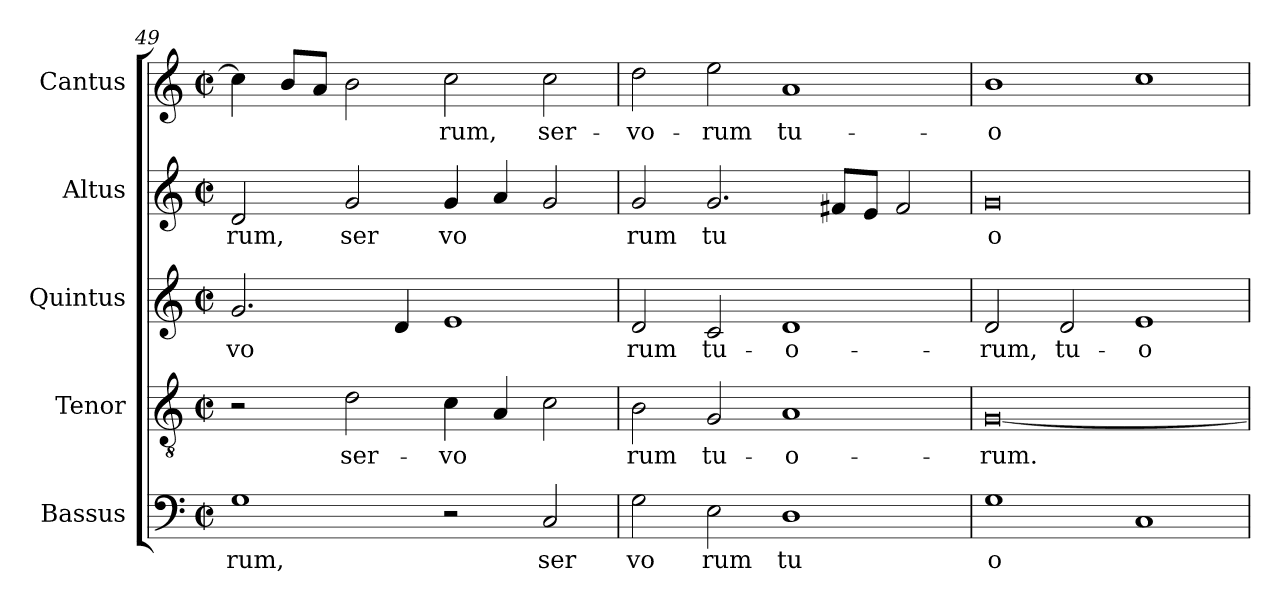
**kern	**text	**kern	**text	**kern	**text	**kern	**text	**kern	**text
*part5	*part5	*part4	*part4	*part3	*part3	*part2	*part2	*part1	*part1
*staff5	*staff5	*staff4	*staff4	*staff3	*staff3	*staff2	*staff2	*staff1	*staff1
*I"Bassus	*	*I"Tenor	*	*I"Quintus	*	*I"Altus	*	*I"Cantus	*
*clefF4	*	*clefGv2	*	*clefG2	*	*clefG2	*	*clefG2	*
*k[]	*	*k[]	*	*k[]	*	*k[]	*	*k[]	*
*C:	*	*C:	*	*C:	*	*C:	*	*C:	*
*M2/2	*	*M2/2	*	*M2/2	*	*M2/2	*	*M2/2	*
*met(c|)	*	*met(c|)	*	*met(c|)	*	*met(c|)	*	*met(c|)	*
=49	=49	=49	=49	=49	=49	=49	=49	=49	=49
!	!LO:LY:b:cj	!	!	!	!LO:LY:b:cj	!	!LO:LY:b:cj	!	!LO:LY:b:cj
1G	rum,	2r	.	2.g/	-vo-	2d/	rum,	4cc\]	--
!	!	!	!	!	!	!	!	!	!LO:LY:b:cj
.	.	.	.	.	.	.	.	8b/L	--
!	!	!	!	!	!	!	!	!	!LO:LY:b:cj
.	.	.	.	.	.	.	.	8a/J	--
!	!	!	!LO:LY:b:cj	!	!	!	!LO:LY:b:cj	!	!LO:LY:b:cj
.	.	2d\	ser-	.	.	2g/	ser	2b\	--
!	!	!	!	!	!LO:LY:b:cj	!	!	!	!
.	.	.	.	4d/	--	.	.	.	.
!	!	!	!LO:LY:b:cj	!	!LO:LY:b:cj	!	!LO:LY:b:cj	!	!LO:LY:b:cj
2r	.	4c\	-vo-	1e	--	4g/	vo	2cc\	-rum,
!	!	!	!LO:LY:b:cj	!	!	!	!LO:LY:b:cj	!	!
.	.	4A/	--	.	.	4a/	.	.	.
!	!LO:LY:b:cj	!	!LO:LY:b:cj	!	!	!	!LO:LY:b:cj	!	!LO:LY:b:cj
2C/	ser	2c\	--	.	.	2g/	.	2cc\	ser-
=50	=50	=50	=50	=50	=50	=50	=50	=50	=50
!	!LO:LY:b:cj	!	!LO:LY:b:cj	!	!LO:LY:b:cj	!	!LO:LY:b:cj	!	!LO:LY:b:cj
2G\	vo	2B\	-rum	2d/	-rum	2g/	rum	2dd\	-vo-
!	!LO:LY:b:cj	!	!LO:LY:b:cj	!	!LO:LY:b:cj	!	!LO:LY:b:cj	!	!LO:LY:b:cj
2E\	rum	2G/	tu-	2c/	tu-	2.g/	tu	2ee\	-rum
!	!LO:LY:b:cj	!	!LO:LY:b:cj	!	!LO:LY:b:cj	!	!	!	!LO:LY:b:cj
1D	tu	1A	-o-	1d	-o-	.	.	1a	tu-
!	!	!	!	!	!	!	!LO:LY:b:cj	!	!
.	.	.	.	.	.	8f#/L	.	.	.
!	!	!	!	!	!	!	!LO:LY:b:cj	!	!
.	.	.	.	.	.	8e/J	.	.	.
!	!	!	!	!	!	!	!LO:LY:b:cj	!	!
.	.	.	.	.	.	2f#/	.	.	.
=51	=51	=51	=51	=51	=51	=51	=51	=51	=51
!	!LO:LY:b:cj	!	!LO:LY:b:cj	!	!LO:LY:b:cj	!	!LO:LY:b:cj	!	!LO:LY:b:cj
1G	o	[<0G	-rum.	2d/	-rum,	0g	o	1b	-o-
!	!	!	!	!	!LO:LY:b:cj	!	!	!	!
.	.	.	.	2d/	tu-	.	.	.	.
!	!LO:LY:b:cj	!	!	!	!LO:LY:b:cj	!	!	!	!LO:LY:b:cj
1C	.	.	.	1e	-o-	.	.	1cc	--
=	=	=	=	=	=	=	=	=	=
*-	*-	*-	*-	*-	*-	*-	*-	*-	*-
